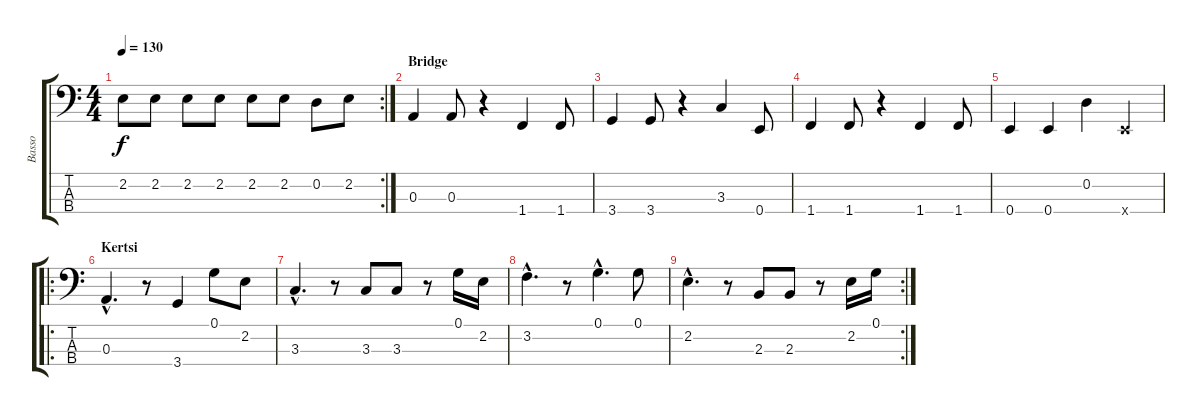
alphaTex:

\track ("Basso" "Basso") {instrument electricbassfinger}
\staff {score tabs}
\tuning (G2 D2 A1 E1) {hide}
\rc 2
\ts (4 4)
\tempo 130
\clef f4
\ks c
2.2.8{dy f} 2.2.8 2.2.8 2.2.8 2.2.8 2.2.8 0.2.8 2.2.8 |
\section ("" "Bridge")
0.3.4 0.3.8 r.4 1.4.4 1.4.8 |
3.4.4 3.4.8 r.4 3.3.4 0.4.8 |
1.4.4 1.4.8 r.4 1.4.4 1.4.8 |
0.4.4 0.4.4 0.2.4 0.4{x}.4 |
\ro
\section ("" "Kertsi")
0.3{hac}.4{d} r.8 3.4.4 0.1.8 2.2.8 |
3.3{hac}.4{d} r.8 3.3.8 3.3.8 r.8 0.1.16 2.2.16 |
3.2{hac}.4{d} r.8 0.1{hac}.4{d} 0.1.8 |
\rc 2
2.2{hac}.4{d} r.8 2.3.8 2.3.8 r.8 2.2.16 0.1.16
